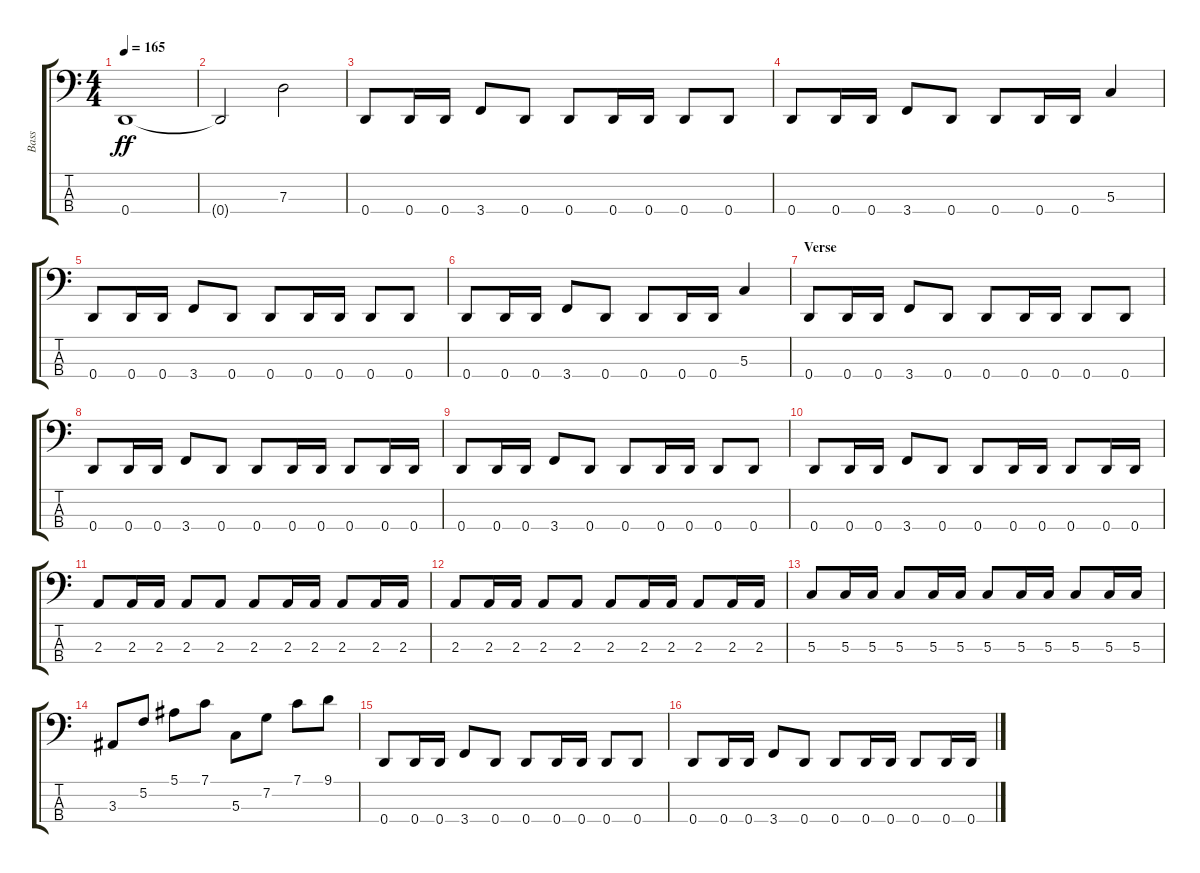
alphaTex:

\track ("Bass" "Bass") {instrument electricbasspick}
\staff {score tabs}
\tuning (F2 C2 G1 D1) {hide}
\ts (4 4)
\tempo 165
\clef f4
\ks c
0.4.1{dy ff} |
0.4{t}.2 7.3.2 |
0.4.8 0.4.16 0.4.16 3.4.8 0.4.8 0.4.8 0.4.16 0.4.16 0.4.8 0.4.8 |
0.4.8 0.4.16 0.4.16 3.4.8 0.4.8 0.4.8 0.4.16 0.4.16 5.3.4 |
0.4.8 0.4.16 0.4.16 3.4.8 0.4.8 0.4.8 0.4.16 0.4.16 0.4.8 0.4.8 |
0.4.8 0.4.16 0.4.16 3.4.8 0.4.8 0.4.8 0.4.16 0.4.16 5.3.4 |
\section ("" "Verse")
0.4.8 0.4.16 0.4.16 3.4.8 0.4.8 0.4.8 0.4.16 0.4.16 0.4.8 0.4.8 |
0.4.8 0.4.16 0.4.16 3.4.8 0.4.8 0.4.8 0.4.16 0.4.16 0.4.8 0.4.16 0.4.16 |
0.4.8 0.4.16 0.4.16 3.4.8 0.4.8 0.4.8 0.4.16 0.4.16 0.4.8 0.4.8 |
0.4.8 0.4.16 0.4.16 3.4.8 0.4.8 0.4.8 0.4.16 0.4.16 0.4.8 0.4.16 0.4.16 |
2.3.8 2.3.16 2.3.16 2.3.8 2.3.8 2.3.8 2.3.16 2.3.16 2.3.8 2.3.16 2.3.16 |
2.3.8 2.3.16 2.3.16 2.3.8 2.3.8 2.3.8 2.3.16 2.3.16 2.3.8 2.3.16 2.3.16 |
5.3.8 5.3.16 5.3.16 5.3.8 5.3.16 5.3.16 5.3.8 5.3.16 5.3.16 5.3.8 5.3.16 5.3.16 |
3.3.8 5.2.8 5.1.8 7.1.8 5.3.8 7.2.8 7.1.8 9.1.8 |
0.4.8 0.4.16 0.4.16 3.4.8 0.4.8 0.4.8 0.4.16 0.4.16 0.4.8 0.4.8 |
0.4.8 0.4.16 0.4.16 3.4.8 0.4.8 0.4.8 0.4.16 0.4.16 0.4.8 0.4.16 0.4.16
